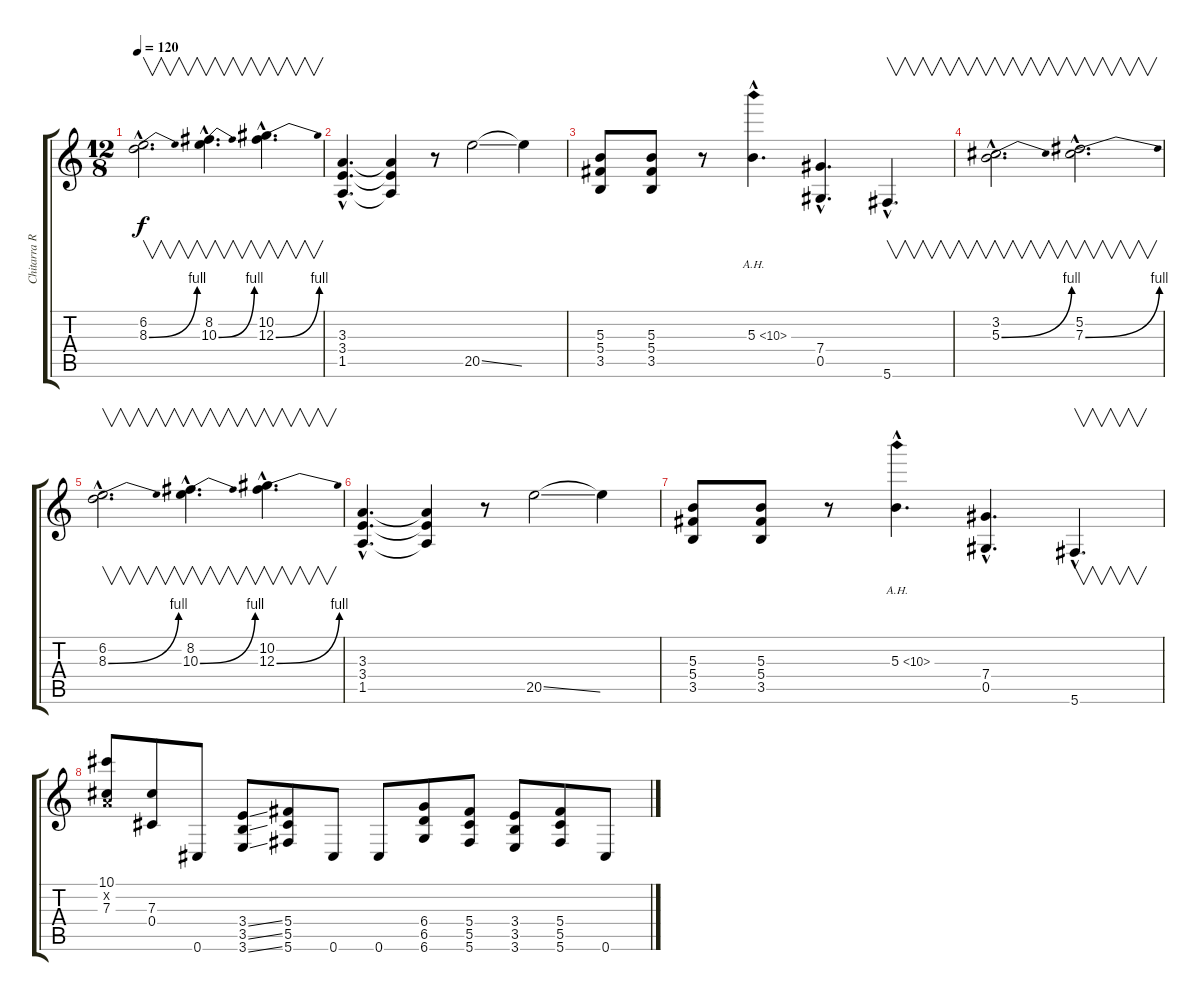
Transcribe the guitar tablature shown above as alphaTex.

\track ("Chitarra Ritmica" "Chitarra R") {instrument distortionguitar}
\staff {score tabs}
\tuning (Eb4 Bb3 Gb3 Db3 Ab2 Db2) {hide}
\ts (12 8)
\tempo 120
\clef g2
\ks c
(6.2{hac} 8.3{be (bend 0 0 60 4) hac}).2{v d dy f} (8.2{hac} 10.3{be (bend 0 0 60 4) hac}).4{v d} (10.2{hac} 12.3{be (bend 0 0 60 4) hac}).4{v d} |
(3.3{hac} 3.4{hac} 1.5{hac}).4{d} (3.3{t} 3.4{t} 1.5{t}).4 r.8 20.5{ss}.2 20.5{t}.4 |
(5.3 5.4 3.5).8 (5.3 5.4 3.5).8 r.8 5.3{ah 5 hac}.4{d} (7.4{hac} 0.5{hac}).4{d} 5.6{hac}.4{v d} |
(3.2{hac} 5.3{be (bend 0 0 60 4) hac}).2{v d} (5.2{hac} 7.3{be (bend 0 0 60 4) hac}).2{v d} |
(6.2{hac} 8.3{be (bend 0 0 60 4) hac}).2{v d} (8.2{hac} 10.3{be (bend 0 0 60 4) hac}).4{v d} (10.2{hac} 12.3{be (bend 0 0 60 4) hac}).4{v d} |
(3.3{hac} 3.4{hac} 1.5{hac}).4{d} (3.3{t} 3.4{t} 1.5{t}).4 r.8 20.5{ss}.2 20.5{t}.4 |
(5.3 5.4 3.5).8 (5.3 5.4 3.5).8 r.8 5.3{ah 5 hac}.4{d} (7.4{hac} 0.5{hac}).4{d} 5.6{hac}.4{v d} |
(10.1 -1.2{x} 7.3).8 (7.3 0.4).8 0.6.8 (3.4{ss} 3.5{ss} 3.6{ss}).8 (5.4 5.5 5.6).8 0.6.8 0.6.8 (6.4 6.5 6.6).8 (5.4 5.5 5.6).8 (3.4 3.5 3.6).8 (5.4 5.5 5.6).8 0.6.8
